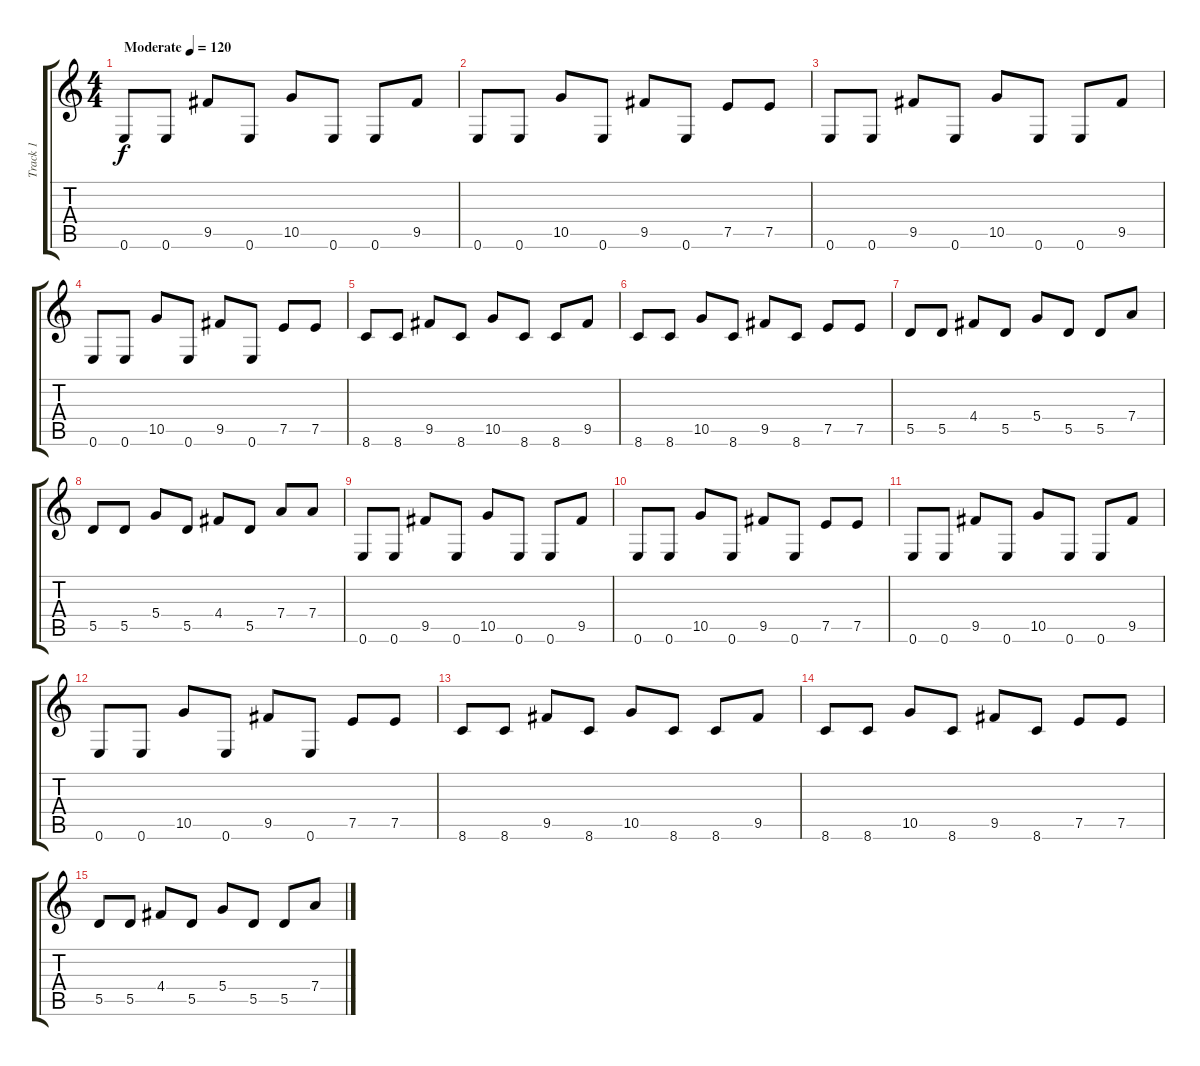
\track ("Track 1" "Track 1") {instrument distortionguitar}
\staff {score tabs}
\tuning (E4 B3 G3 D3 A2 E2) {hide}
\ts (4 4)
\tempo (120 "Moderate")
\clef g2
\ks c
0.6.8{dy f instrument distortionguitar} 0.6.8 9.5.8 0.6.8 10.5.8 0.6.8 0.6.8 9.5.8 |
0.6.8 0.6.8 10.5.8 0.6.8 9.5.8 0.6.8 7.5.8 7.5.8 |
0.6.8 0.6.8 9.5.8 0.6.8 10.5.8 0.6.8 0.6.8 9.5.8 |
0.6.8 0.6.8 10.5.8 0.6.8 9.5.8 0.6.8 7.5.8 7.5.8 |
8.6.8 8.6.8 9.5.8 8.6.8 10.5.8 8.6.8 8.6.8 9.5.8 |
8.6.8 8.6.8 10.5.8 8.6.8 9.5.8 8.6.8 7.5.8 7.5.8 |
5.5.8 5.5.8 4.4.8 5.5.8 5.4.8 5.5.8 5.5.8 7.4.8 |
5.5.8 5.5.8 5.4.8 5.5.8 4.4.8 5.5.8 7.4.8 7.4.8 |
0.6.8 0.6.8 9.5.8 0.6.8 10.5.8 0.6.8 0.6.8 9.5.8 |
0.6.8 0.6.8 10.5.8 0.6.8 9.5.8 0.6.8 7.5.8 7.5.8 |
0.6.8 0.6.8 9.5.8 0.6.8 10.5.8 0.6.8 0.6.8 9.5.8 |
0.6.8 0.6.8 10.5.8 0.6.8 9.5.8 0.6.8 7.5.8 7.5.8 |
8.6.8 8.6.8 9.5.8 8.6.8 10.5.8 8.6.8 8.6.8 9.5.8 |
8.6.8 8.6.8 10.5.8 8.6.8 9.5.8 8.6.8 7.5.8 7.5.8 |
5.5.8 5.5.8 4.4.8 5.5.8 5.4.8 5.5.8 5.5.8 7.4.8
